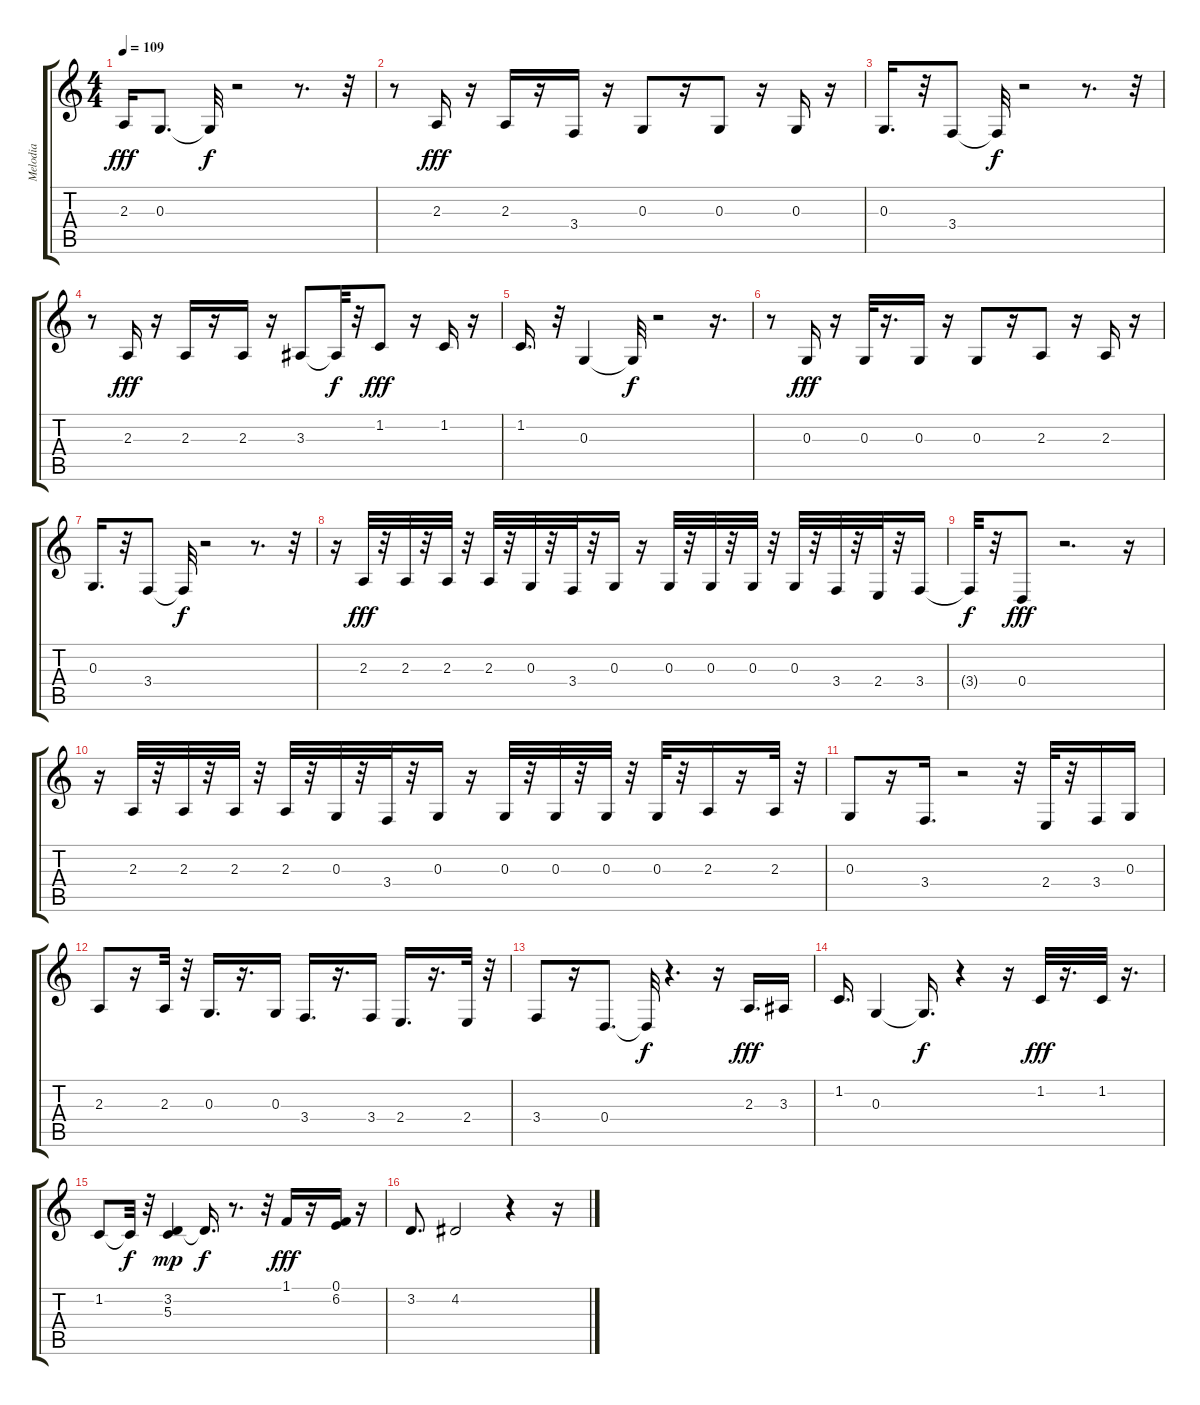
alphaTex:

\track ("Melodia" "Melodia") {instrument trumpet}
\staff {score tabs}
\tuning (E4 B3 G3 D3 A2 E2) {hide}
\ts (4 4)
\tempo 109
\clef g2
\ks c
2.3.16{dy fff} 0.3.8{d} 0.3{t}.32{dy f} r.2 r.8{d} r.32 |
r.8 2.3.16{dy fff} r.16 2.3.16 r.16 3.4.16 r.16 0.3.8 r.16 0.3.8 r.16 0.3.16 r.16 |
0.3.16{d} r.32 3.4.8 3.4{t}.32{dy f} r.2 r.8{d} r.32 |
r.8 2.3.16{dy fff} r.16 2.3.16 r.16 2.3.16 r.16 3.3.8 3.3{t}.32{dy f} r.32 1.2.8{dy fff} r.16 1.2.16 r.16 |
1.2.16{d} r.32 0.3.4 0.3{t}.32{dy f} r.2 r.16{d} |
r.8 0.3.16{dy fff} r.16 0.3.32 r.16{d} 0.3.16 r.16 0.3.8 r.16 2.3.8 r.16 2.3.16 r.16 |
0.3.16{d} r.32 3.4.8 3.4{t}.32{dy f} r.2 r.8{d} r.32 |
r.16 2.3.32{dy fff} r.32 2.3.32 r.32 2.3.32 r.32 2.3.32 r.32 0.3.32 r.32 3.4.32 r.32 0.3.16 r.16 0.3.32 r.32 0.3.32 r.32 0.3.32 r.32 0.3.32 r.32 3.4.32 r.32 2.4.32 r.32 3.4.16 |
3.4{t}.32{dy f} r.32 0.4.8{dy fff} r.2{d} r.16 |
r.16 2.3.32 r.32 2.3.32 r.32 2.3.32 r.32 2.3.32 r.32 0.3.32 r.32 3.4.32 r.32 0.3.16 r.16 0.3.32 r.32 0.3.32 r.32 0.3.32 r.32 0.3.32 r.32 2.3.16 r.16 2.3.32 r.32 |
0.3.8 r.16 3.4.16{d} r.2 r.32 2.4.32 r.32 3.4.16 0.3.16 |
2.3.8 r.16 2.3.32 r.32 0.3.16{d} r.16{d} 0.3.16 3.4.16{d} r.16{d} 3.4.16 2.4.16{d} r.16{d} 2.4.32 r.32 |
3.4.8 r.16 0.4.8{d} 0.4{t}.32{dy f} r.4{d} r.16 2.3.16{d dy fff} 3.3.16 |
1.2.16{d} 0.3.4 0.3{t}.16{d dy f} r.4 r.16 1.2.32{dy fff} r.16{d} 1.2.32 r.16{d} |
1.2.8 1.2{t}.32{dy f} r.32 (3.2 5.3).4{dy mp} 3.2{t}.16{d dy f} r.8{d} r.32 1.1.16{dy fff} r.16 (0.1 6.2).16 r.16 |
3.2.8{d} 4.2.2 r.4 r.16
